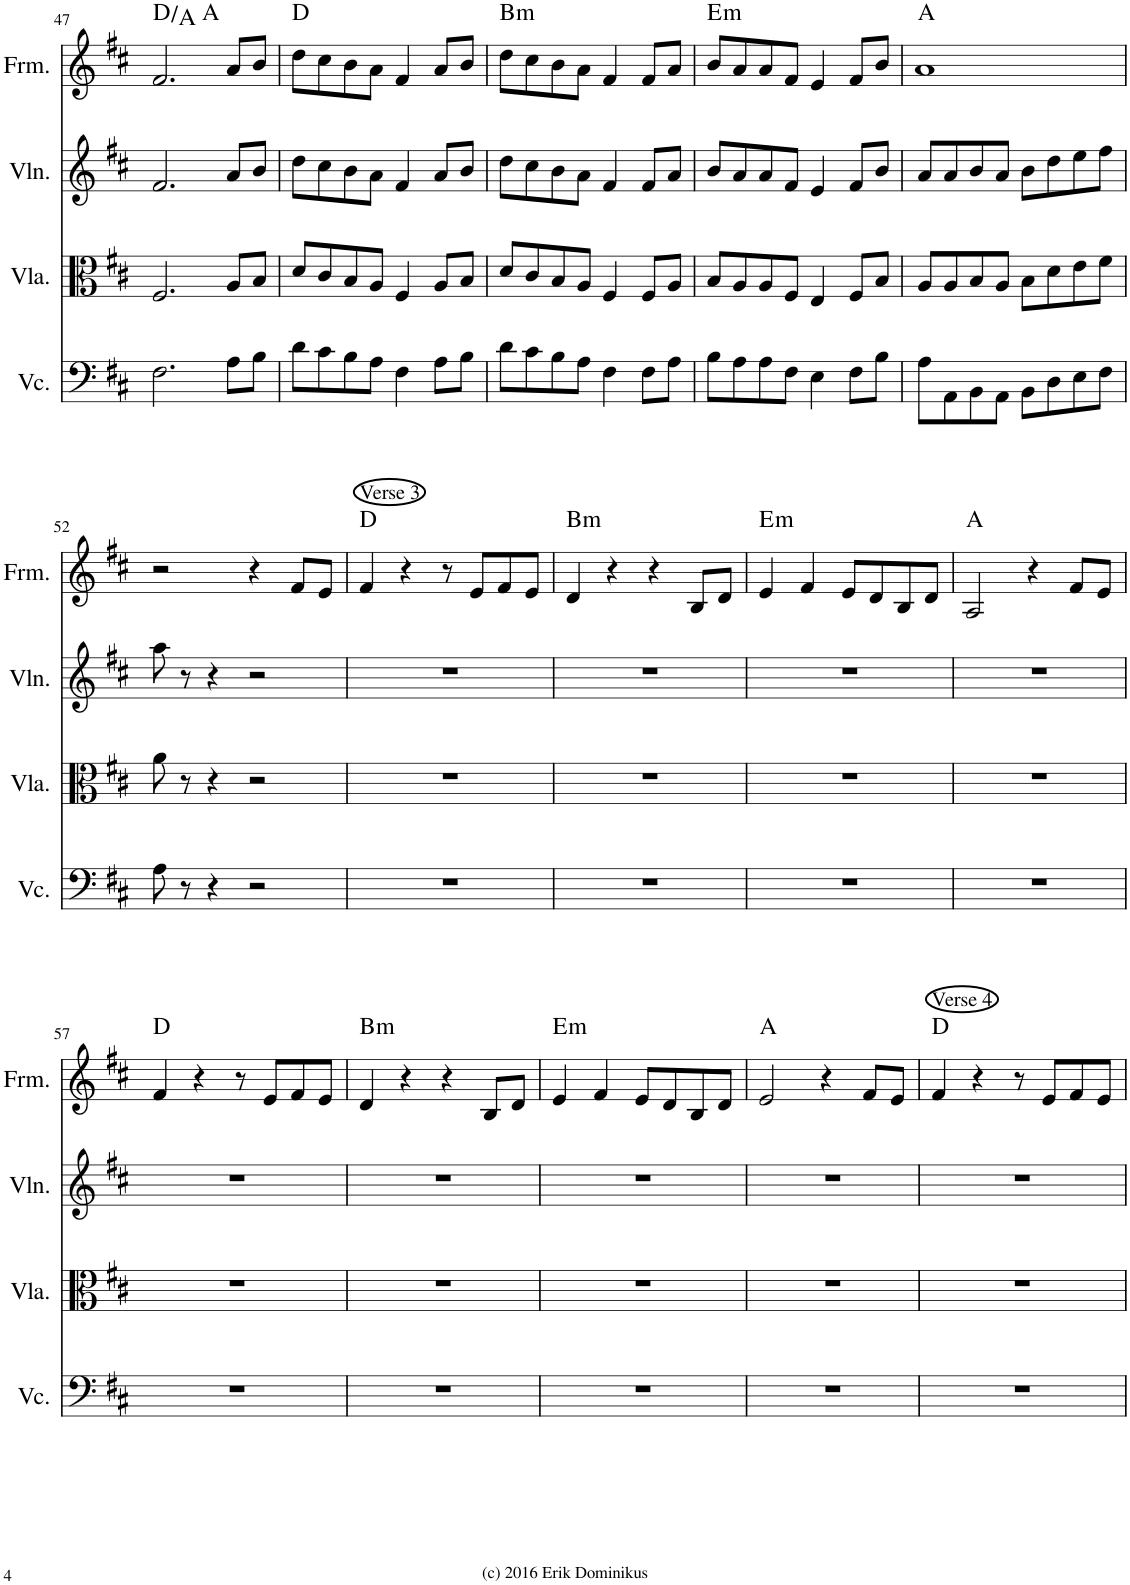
**kern	**kern	**kern	**kern	**harte
*part4	*part3	*part2	*part1	*part1
*staff4	*staff3	*staff2	*staff1	*
*I"Violoncello	*I"Viola	*I"Violin	*I"Form	*
*I'Vc.	*I'Vla.	*I'Vln.	*I'Frm.	*
!!LO:PB:g=z
*clefF4	*clefC3	*clefG2	*clefG2	*
*k[f#c#]	*k[f#c#]	*k[f#c#]	*k[f#c#]	*
*M4/4	*M4/4	*M4/4	*M4/4	*
=47	=47	=47	=47	=47
*	*	*	*^	*
2.F#\	2.F#/	2.f#/	2.f#/	2ryy	D:maj/5
.	.	.	.	2ryy	A:maj
8A\L	8A/L	8a/L	8a/L	.	.
8B\J	8B/J	8b/J	8b/J	.	.
*	*	*	*v	*v	*
=48	=48	=48	=48	=48
8d\L	8d/L	8dd\L	8dd\L	D:maj
8c#\	8c#/	8cc#\	8cc#\	.
8B\	8B/	8b\	8b\	.
8A\J	8A/J	8a\J	8a\J	.
4F#\	4F#/	4f#/	4f#/	.
8A\L	8A/L	8a/L	8a/L	.
8B\J	8B/J	8b/J	8b/J	.
=49	=49	=49	=49	=49
!	!	!	!	!LO:H:kt=m
8d\L	8d/L	8dd\L	8dd\L	B:min
8c#\	8c#/	8cc#\	8cc#\	.
8B\	8B/	8b\	8b\	.
8A\J	8A/J	8a\J	8a\J	.
4F#\	4F#/	4f#/	4f#/	.
8F#\L	8F#/L	8f#/L	8f#/L	.
8A\J	8A/J	8a/J	8a/J	.
=50	=50	=50	=50	=50
!	!	!	!	!LO:H:kt=m
8B\L	8B/L	8b/L	8b/L	E:min
8A\	8A/	8a/	8a/	.
8A\	8A/	8a/	8a/	.
8F#\J	8F#/J	8f#/J	8f#/J	.
4E\	4E/	4e/	4e/	.
8F#\L	8F#/L	8f#/L	8f#/L	.
8B\J	8B/J	8b/J	8b/J	.
=51	=51	=51	=51	=51
8A\L	8A/L	8a/L	1a	A:maj
8AA\	8A/	8a/	.	.
8BB\	8B/	8b/	.	.
8AA\J	8A/J	8a/J	.	.
8BB\L	8B\L	8b\L	.	.
8D\	8d\	8dd\	.	.
8E\	8e\	8ee\	.	.
8F#\J	8f#\J	8ff#\J	.	.
!!LO:LB:g=z
=52	=52	=52	=52	=52
8A\	8a\	8aa\	2r	.
8r	8r	8r	.	.
4r	4r	4r	.	.
2r	2r	2r	4r	.
.	.	.	8f#/L	.
.	.	.	8e/J	.
=53	=53	=53	=53	=53
!	!	!	!LO:TX:a:t=Verse 3	!
1r	1r	1r	4f#/	D:maj
.	.	.	4r	.
.	.	.	8r	.
.	.	.	8e/L	.
.	.	.	8f#/	.
.	.	.	8e/J	.
=54	=54	=54	=54	=54
!	!	!	!	!LO:H:kt=m
1r	1r	1r	4d/	B:min
.	.	.	4r	.
.	.	.	4r	.
.	.	.	8B/L	.
.	.	.	8d/J	.
=55	=55	=55	=55	=55
!	!	!	!	!LO:H:kt=m
1r	1r	1r	4e/	E:min
.	.	.	4f#/	.
.	.	.	8e/L	.
.	.	.	8d/	.
.	.	.	8B/	.
.	.	.	8d/J	.
=56	=56	=56	=56	=56
1r	1r	1r	2A/	A:maj
.	.	.	4r	.
.	.	.	8f#/L	.
.	.	.	8e/J	.
!!LO:LB:g=z
=57	=57	=57	=57	=57
1r	1r	1r	4f#/	D:maj
.	.	.	4r	.
.	.	.	8r	.
.	.	.	8e/L	.
.	.	.	8f#/	.
.	.	.	8e/J	.
=58	=58	=58	=58	=58
!	!	!	!	!LO:H:kt=m
1r	1r	1r	4d/	B:min
.	.	.	4r	.
.	.	.	4r	.
.	.	.	8B/L	.
.	.	.	8d/J	.
=59	=59	=59	=59	=59
!	!	!	!	!LO:H:kt=m
1r	1r	1r	4e/	E:min
.	.	.	4f#/	.
.	.	.	8e/L	.
.	.	.	8d/	.
.	.	.	8B/	.
.	.	.	8d/J	.
=60	=60	=60	=60	=60
1r	1r	1r	2e/	A:maj
.	.	.	4r	.
.	.	.	8f#/L	.
.	.	.	8e/J	.
=61	=61	=61	=61	=61
!	!	!	!LO:TX:a:t=Verse 4	!
1r	1r	1r	4f#/	D:maj
.	.	.	4r	.
.	.	.	8r	.
.	.	.	8e/L	.
.	.	.	8f#/	.
.	.	.	8e/J	.
=	=	=	=	=
*-	*-	*-	*-	*-
